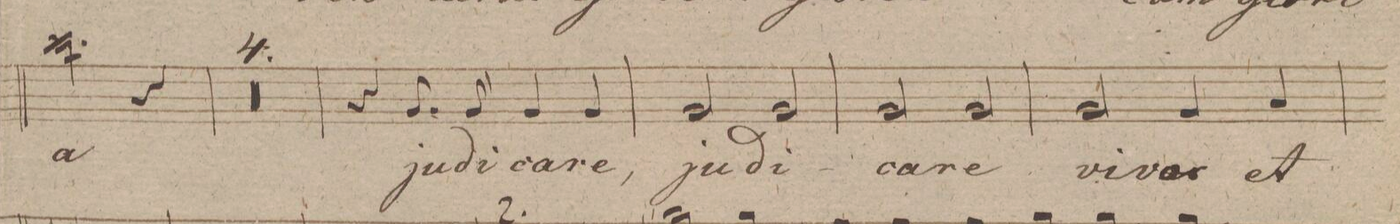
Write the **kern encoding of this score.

**kern	**text	**dynam
*I"Soprano.	*	*
*clefC1	*	*
*k[f#c#g#d#]	*	*
*met(c|)	*	*
*M2/2	*	*
2.aa\	-a	.
4r	.	.
=161	=161	=161
00r	.	.
=-	=-	=-
=162	=162	=162
=163	=163	=163
=164	=164	=164
=165	=165	=165
4r	.	.
8.e/	ju-	.
16e/	-di-	.
4e/	-ca-	.
4e/	-re,	.
=166	=166	=166
2e/	ju-	.
2e/	-di-	.
=167	=167	=167
2e/	-ca-	.
2e/	-re	.
=168	=168	=168
2e/	vi-	.
4e/	-vos	.
4f#/	et	.
=169	=169	=169
*-	*-	*-
